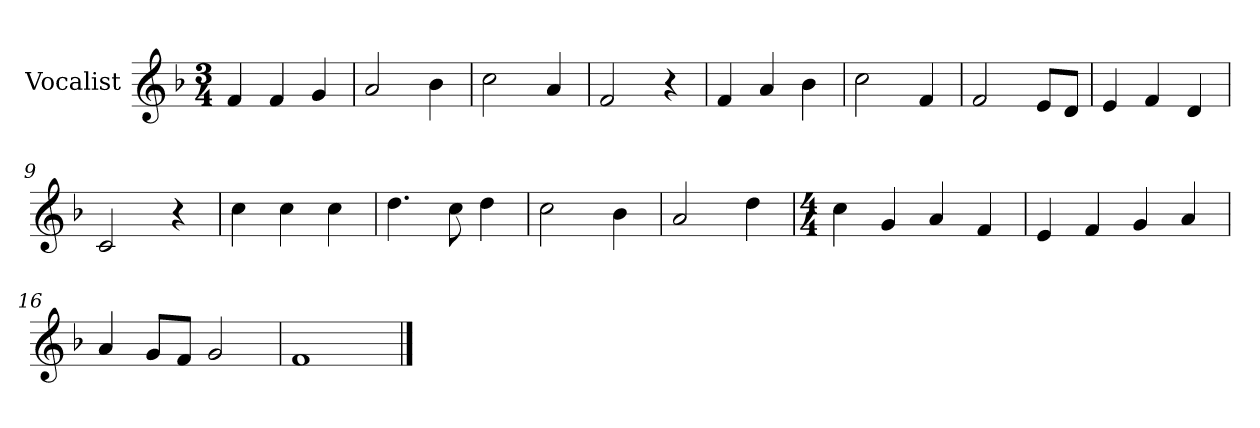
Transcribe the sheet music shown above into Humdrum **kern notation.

**kern
*part1
*staff1
*I"Vocalist
*k[b-]
*F:
*M3/4
=1
4f
4f
4g
=2
2a
4b-
=3
2cc
4a
=4
2f
4r
=5
4f
4a
4b-
=6
2cc
4f
=7
2f
8eL
8dJ
=8
4e
4f
4d
=9
2c
4r
=10
4cc
4cc
4cc
=11
4.dd
8cc
4dd
=12
2cc
4b-
=13
2a
4dd
=14
*M4/4
4cc
4g
4a
4f
=15
4e
4f
4g
4a
=16
4a
8gL
8fJ
2g
=17
1f
==
*-
